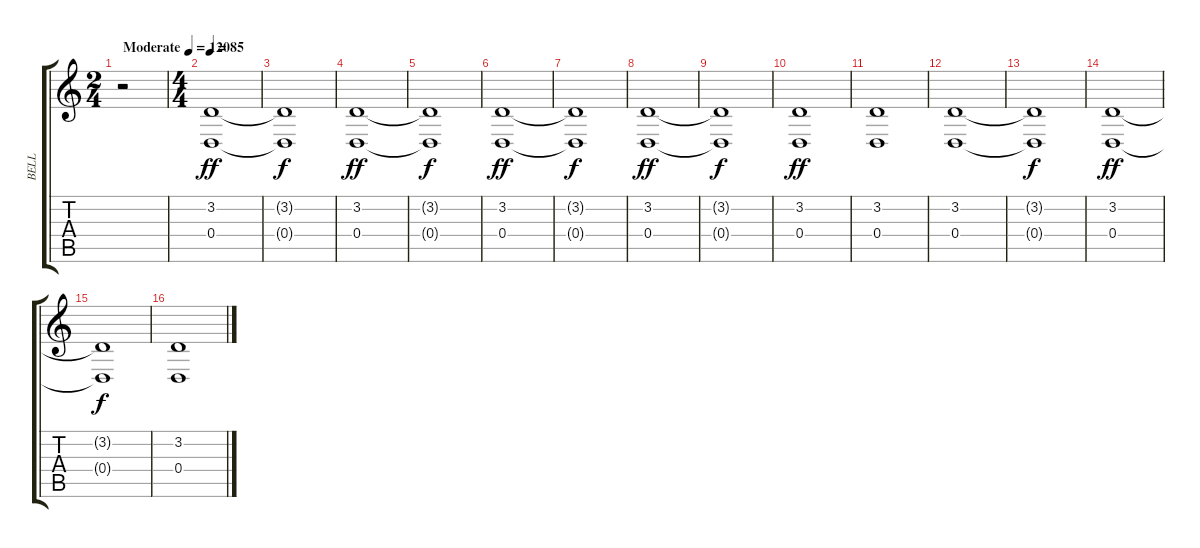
\track ("BELL" "BELL") {instrument tubularbells}
\staff {score tabs}
\tuning (E4 B3 G3 D3 A2 E2) {hide}
\ts (2 4)
\tempo (120 "Moderate")
\clef g2
\ks c
r.2{dy ff instrument tubularbells} |
\ts (4 4)
\tempo 85
(3.2 0.4).1 |
(3.2{t} 0.4{t}).1{dy f} |
(3.2 0.4).1{dy ff} |
(3.2{t} 0.4{t}).1{dy f} |
(3.2 0.4).1{dy ff} |
(3.2{t} 0.4{t}).1{dy f} |
(3.2 0.4).1{dy ff} |
(3.2{t} 0.4{t}).1{dy f} |
(3.2 0.4).1{dy ff} |
(3.2 0.4).1 |
(3.2 0.4).1 |
(3.2{t} 0.4{t}).1{dy f} |
(3.2 0.4).1{dy ff} |
(3.2{t} 0.4{t}).1{dy f} |
(3.2 0.4).1
